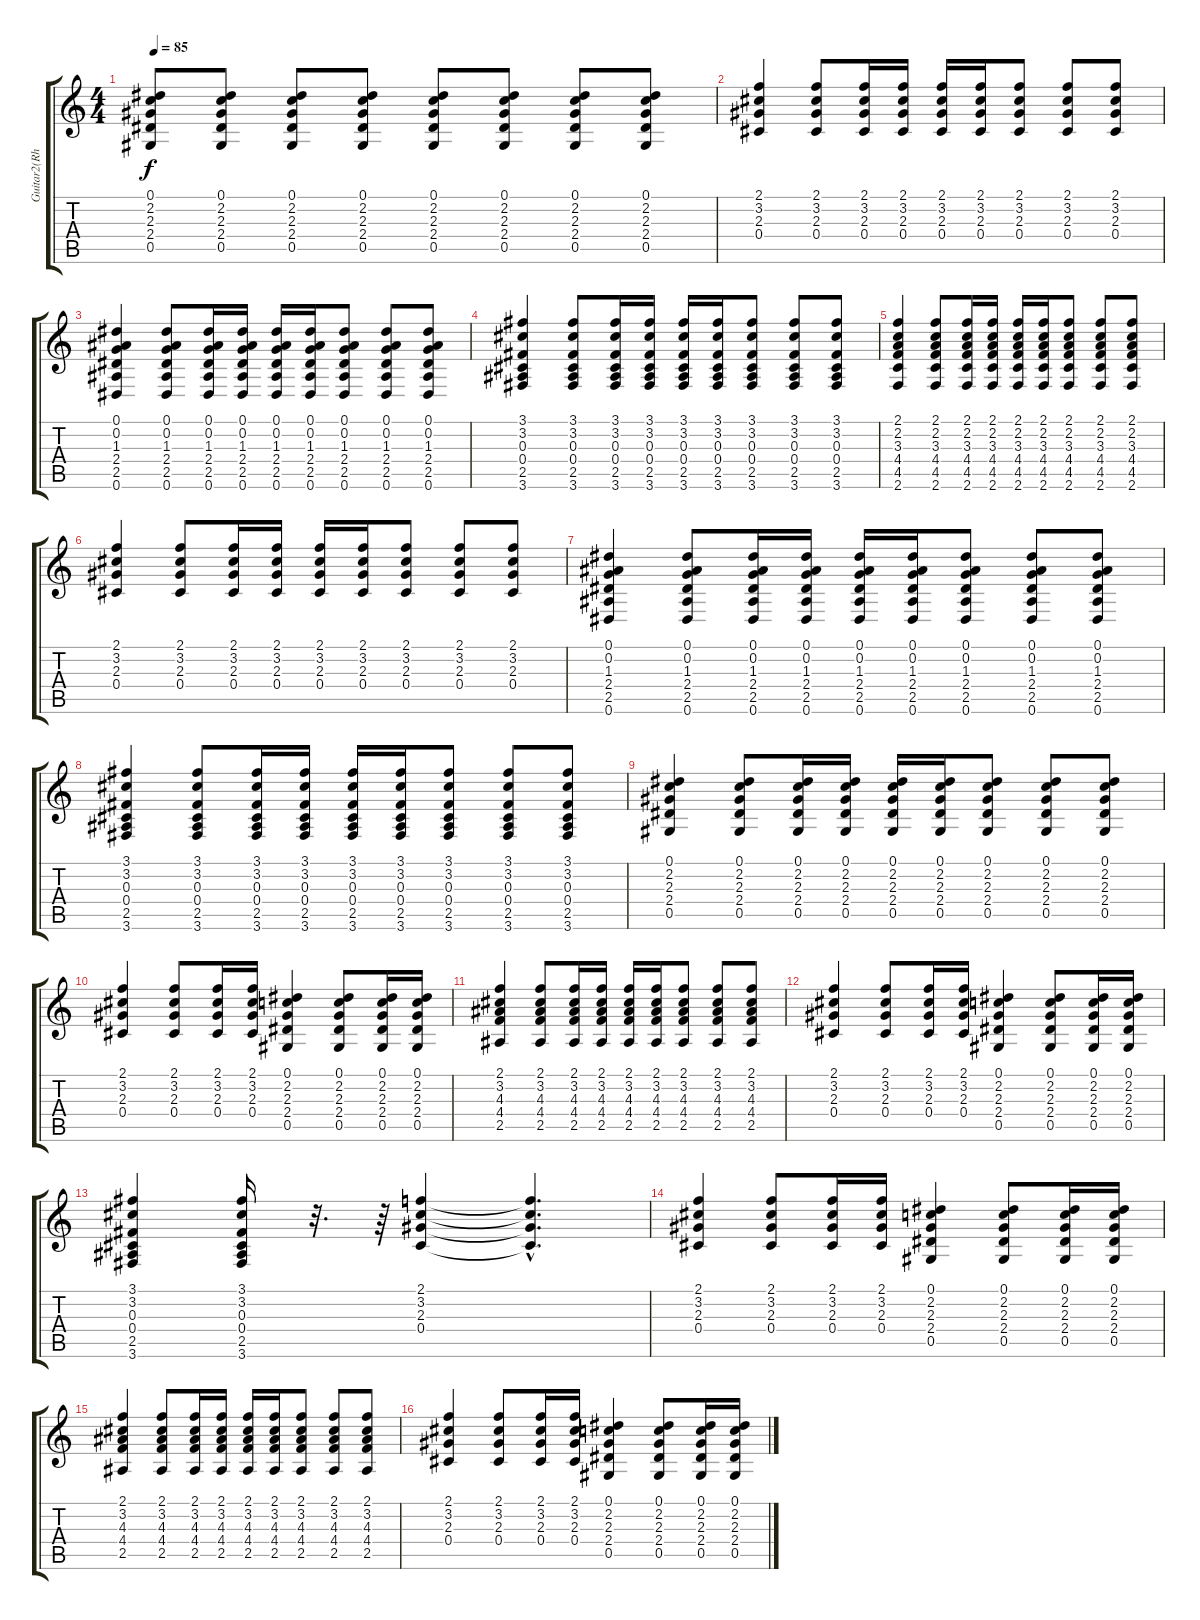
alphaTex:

\track ("Guitar2(Rhythm)" "Guitar2(Rh") {instrument acousticguitarsteel}
\staff {score tabs}
\tuning (Eb4 Bb3 Gb3 Db3 Ab2 Eb2) {hide}
\ts (4 4)
\tempo 85
\clef g2
\ks c
(0.1 2.2 2.3 2.4 0.5).8{dy f} (0.1 2.2 2.3 2.4 0.5).8 (0.1 2.2 2.3 2.4 0.5).8 (0.1 2.2 2.3 2.4 0.5).8 (0.1 2.2 2.3 2.4 0.5).8 (0.1 2.2 2.3 2.4 0.5).8 (0.1 2.2 2.3 2.4 0.5).8 (0.1 2.2 2.3 2.4 0.5).8 |
(2.1 3.2 2.3 0.4).4 (2.1 3.2 2.3 0.4).8 (2.1 3.2 2.3 0.4).16 (2.1 3.2 2.3 0.4).16 (2.1 3.2 2.3 0.4).16 (2.1 3.2 2.3 0.4).16 (2.1 3.2 2.3 0.4).8 (2.1 3.2 2.3 0.4).8 (2.1 3.2 2.3 0.4).8 |
(0.1 0.2 1.3 2.4 2.5 0.6).4 (0.1 0.2 1.3 2.4 2.5 0.6).8 (0.1 0.2 1.3 2.4 2.5 0.6).16 (0.1 0.2 1.3 2.4 2.5 0.6).16 (0.1 0.2 1.3 2.4 2.5 0.6).16 (0.1 0.2 1.3 2.4 2.5 0.6).16 (0.1 0.2 1.3 2.4 2.5 0.6).8 (0.1 0.2 1.3 2.4 2.5 0.6).8 (0.1 0.2 1.3 2.4 2.5 0.6).8 |
(3.1 3.2 0.3 0.4 2.5 3.6).4 (3.1 3.2 0.3 0.4 2.5 3.6).8 (3.1 3.2 0.3 0.4 2.5 3.6).16 (3.1 3.2 0.3 0.4 2.5 3.6).16 (3.1 3.2 0.3 0.4 2.5 3.6).16 (3.1 3.2 0.3 0.4 2.5 3.6).16 (3.1 3.2 0.3 0.4 2.5 3.6).8 (3.1 3.2 0.3 0.4 2.5 3.6).8 (3.1 3.2 0.3 0.4 2.5 3.6).8 |
(2.1 2.2 3.3 4.4 4.5 2.6).4 (2.1 2.2 3.3 4.4 4.5 2.6).8 (2.1 2.2 3.3 4.4 4.5 2.6).16 (2.1 2.2 3.3 4.4 4.5 2.6).16 (2.1 2.2 3.3 4.4 4.5 2.6).16 (2.1 2.2 3.3 4.4 4.5 2.6).16 (2.1 2.2 3.3 4.4 4.5 2.6).8 (2.1 2.2 3.3 4.4 4.5 2.6).8 (2.1 2.2 3.3 4.4 4.5 2.6).8 |
(2.1 3.2 2.3 0.4).4 (2.1 3.2 2.3 0.4).8 (2.1 3.2 2.3 0.4).16 (2.1 3.2 2.3 0.4).16 (2.1 3.2 2.3 0.4).16 (2.1 3.2 2.3 0.4).16 (2.1 3.2 2.3 0.4).8 (2.1 3.2 2.3 0.4).8 (2.1 3.2 2.3 0.4).8 |
(0.1 0.2 1.3 2.4 2.5 0.6).4 (0.1 0.2 1.3 2.4 2.5 0.6).8 (0.1 0.2 1.3 2.4 2.5 0.6).16 (0.1 0.2 1.3 2.4 2.5 0.6).16 (0.1 0.2 1.3 2.4 2.5 0.6).16 (0.1 0.2 1.3 2.4 2.5 0.6).16 (0.1 0.2 1.3 2.4 2.5 0.6).8 (0.1 0.2 1.3 2.4 2.5 0.6).8 (0.1 0.2 1.3 2.4 2.5 0.6).8 |
(3.1 3.2 0.3 0.4 2.5 3.6).4 (3.1 3.2 0.3 0.4 2.5 3.6).8 (3.1 3.2 0.3 0.4 2.5 3.6).16 (3.1 3.2 0.3 0.4 2.5 3.6).16 (3.1 3.2 0.3 0.4 2.5 3.6).16 (3.1 3.2 0.3 0.4 2.5 3.6).16 (3.1 3.2 0.3 0.4 2.5 3.6).8 (3.1 3.2 0.3 0.4 2.5 3.6).8 (3.1 3.2 0.3 0.4 2.5 3.6).8 |
(0.1 2.2 2.3 2.4 0.5).4 (0.1 2.2 2.3 2.4 0.5).8 (0.1 2.2 2.3 2.4 0.5).16 (0.1 2.2 2.3 2.4 0.5).16 (0.1 2.2 2.3 2.4 0.5).16 (0.1 2.2 2.3 2.4 0.5).16 (0.1 2.2 2.3 2.4 0.5).8 (0.1 2.2 2.3 2.4 0.5).8 (0.1 2.2 2.3 2.4 0.5).8 |
(2.1 3.2 2.3 0.4).4 (2.1 3.2 2.3 0.4).8 (2.1 3.2 2.3 0.4).16 (2.1 3.2 2.3 0.4).16 (0.1 2.2 2.3 2.4 0.5).4 (0.1 2.2 2.3 2.4 0.5).8 (0.1 2.2 2.3 2.4 0.5).16 (0.1 2.2 2.3 2.4 0.5).16 |
(2.1 3.2 4.3 4.4 2.5).4 (2.1 3.2 4.3 4.4 2.5).8 (2.1 3.2 4.3 4.4 2.5).16 (2.1 3.2 4.3 4.4 2.5).16 (2.1 3.2 4.3 4.4 2.5).16 (2.1 3.2 4.3 4.4 2.5).16 (2.1 3.2 4.3 4.4 2.5).8 (2.1 3.2 4.3 4.4 2.5).8 (2.1 3.2 4.3 4.4 2.5).8 |
(2.1 3.2 2.3 0.4).4 (2.1 3.2 2.3 0.4).8 (2.1 3.2 2.3 0.4).16 (2.1 3.2 2.3 0.4).16 (0.1 2.2 2.3 2.4 0.5).4 (0.1 2.2 2.3 2.4 0.5).8 (0.1 2.2 2.3 2.4 0.5).16 (0.1 2.2 2.3 2.4 0.5).16 |
(3.1 3.2 0.3 0.4 2.5 3.6).4 (3.1 3.2 0.3 0.4 2.5 3.6).16 r.32{d} r.64 (2.1 3.2 2.3 0.4).4 (2.1{hac t} 3.2{hac t} 2.3{hac t} 0.4{hac t}).4{d} |
(2.1 3.2 2.3 0.4).4 (2.1 3.2 2.3 0.4).8 (2.1 3.2 2.3 0.4).16 (2.1 3.2 2.3 0.4).16 (0.1 2.2 2.3 2.4 0.5).4 (0.1 2.2 2.3 2.4 0.5).8 (0.1 2.2 2.3 2.4 0.5).16 (0.1 2.2 2.3 2.4 0.5).16 |
(2.1 3.2 4.3 4.4 2.5).4 (2.1 3.2 4.3 4.4 2.5).8 (2.1 3.2 4.3 4.4 2.5).16 (2.1 3.2 4.3 4.4 2.5).16 (2.1 3.2 4.3 4.4 2.5).16 (2.1 3.2 4.3 4.4 2.5).16 (2.1 3.2 4.3 4.4 2.5).8 (2.1 3.2 4.3 4.4 2.5).8 (2.1 3.2 4.3 4.4 2.5).8 |
(2.1 3.2 2.3 0.4).4 (2.1 3.2 2.3 0.4).8 (2.1 3.2 2.3 0.4).16 (2.1 3.2 2.3 0.4).16 (0.1 2.2 2.3 2.4 0.5).4 (0.1 2.2 2.3 2.4 0.5).8 (0.1 2.2 2.3 2.4 0.5).16 (0.1 2.2 2.3 2.4 0.5).16
